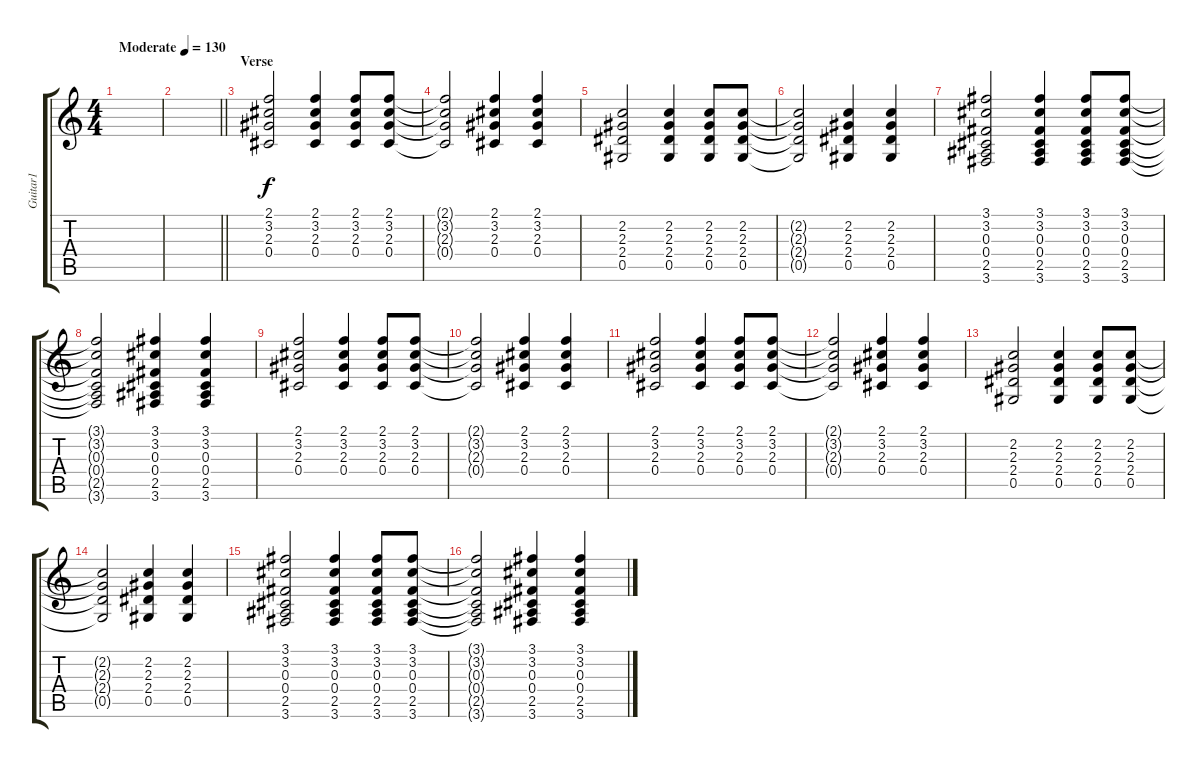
\track ("Guitar1" "Guitar1") {instrument acousticguitarsteel}
\staff {score tabs}
\tuning (Eb4 Bb3 Gb3 Db3 Ab2 Eb2) {hide}
\ts (4 4)
\tempo (130 "Moderate")
\clef g2
\ks c
|
\barLineRight lightlight
|
\section ("" "Verse")
(2.1 3.2 2.3 0.4).2 (2.1 3.2 2.3 0.4).4 (2.1 3.2 2.3 0.4).8 (2.1 3.2 2.3 0.4).8 |
(2.1{t} 3.2{t} 2.3{t} 0.4{t}).2 (2.1 3.2 2.3 0.4).4 (2.1 3.2 2.3 0.4).4 |
(2.2 2.3 2.4 0.5).2 (2.2 2.3 2.4 0.5).4 (2.2 2.3 2.4 0.5).8 (2.2 2.3 2.4 0.5).8 |
(2.2{t} 2.3{t} 2.4{t} 0.5{t}).2 (2.2 2.3 2.4 0.5).4 (2.2 2.3 2.4 0.5).4 |
(3.1 3.2 0.3 0.4 2.5 3.6).2 (3.1 3.2 0.3 0.4 2.5 3.6).4 (3.1 3.2 0.3 0.4 2.5 3.6).8 (3.1 3.2 0.3 0.4 2.5 3.6).8 |
(3.1{t} 3.2{t} 0.3{t} 0.4{t} 2.5{t} 3.6{t}).2 (3.1 3.2 0.3 0.4 2.5 3.6).4 (3.1 3.2 0.3 0.4 2.5 3.6).4 |
(2.1 3.2 2.3 0.4).2 (2.1 3.2 2.3 0.4).4 (2.1 3.2 2.3 0.4).8 (2.1 3.2 2.3 0.4).8 |
(2.1{t} 3.2{t} 2.3{t} 0.4{t}).2 (2.1 3.2 2.3 0.4).4 (2.1 3.2 2.3 0.4).4 |
(2.1 3.2 2.3 0.4).2 (2.1 3.2 2.3 0.4).4 (2.1 3.2 2.3 0.4).8 (2.1 3.2 2.3 0.4).8 |
(2.1{t} 3.2{t} 2.3{t} 0.4{t}).2 (2.1 3.2 2.3 0.4).4 (2.1 3.2 2.3 0.4).4 |
(2.2 2.3 2.4 0.5).2 (2.2 2.3 2.4 0.5).4 (2.2 2.3 2.4 0.5).8 (2.2 2.3 2.4 0.5).8 |
(2.2{t} 2.3{t} 2.4{t} 0.5{t}).2 (2.2 2.3 2.4 0.5).4 (2.2 2.3 2.4 0.5).4 |
(3.1 3.2 0.3 0.4 2.5 3.6).2 (3.1 3.2 0.3 0.4 2.5 3.6).4 (3.1 3.2 0.3 0.4 2.5 3.6).8 (3.1 3.2 0.3 0.4 2.5 3.6).8 |
(3.1{t} 3.2{t} 0.3{t} 0.4{t} 2.5{t} 3.6{t}).2 (3.1 3.2 0.3 0.4 2.5 3.6).4 (3.1 3.2 0.3 0.4 2.5 3.6).4
